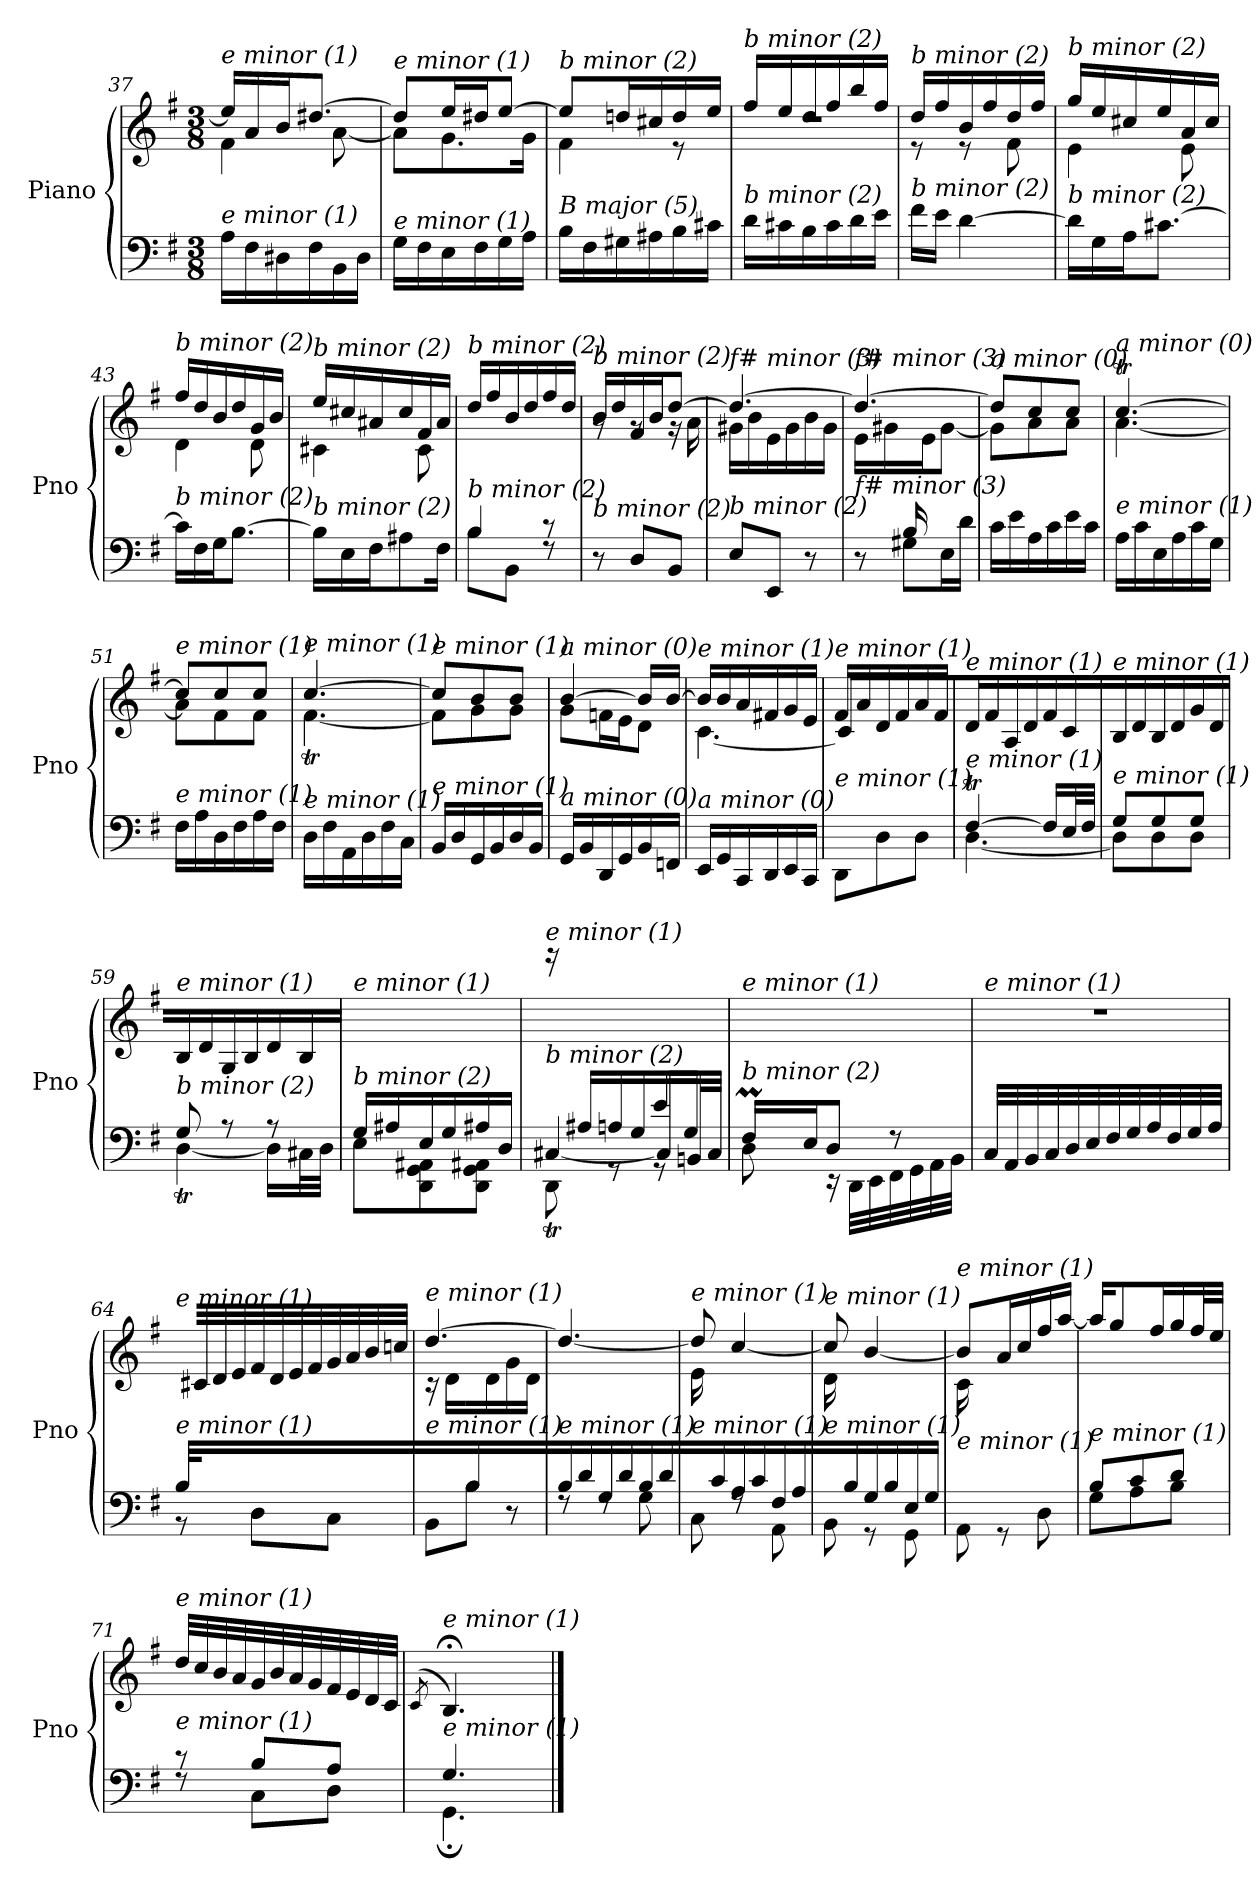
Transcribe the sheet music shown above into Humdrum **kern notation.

**kern	**kern
*part1	*part1
*staff2	*staff1
*I"Piano	*
*I'Pno	*
!!LO:LB:g=z
*clefF4	*clefG2
*k[f#]	*k[f#]
*M3/8	*M3/8
=37	=37
*	*^
!	!LO:TX:i:t=e minor (1)	!
!LO:TX:i:t=e minor (1)	!	!
16A\LL	16ee/LL]	4f#\
16F#\	16a/	.
16D#X\	16b/J	.
16F#\	[8.dd#X/J	.
16BB\	.	[8a\
16D#\JJ	.	.
=38	=38	=38
!	!LO:TX:i:t=e minor (1)	!
!LO:TX:i:t=e minor (1)	!	!
16G\LL	8dd#/L]	8a\L]
16F#\	.	.
16E\	16ee/L	8.g\
16F#\	16dd#X/J	.
16G\	[8ee/J	.
16A\JJ	.	16g\Jk
=39	=39	=39
!	!LO:TX:i:t=b minor (2)	!
!LO:TX:i:t=B major (5)	!	!
16B\LL	8ee/L]	4f#\
16F#\	.	.
16G#X\	16ddn/L	.
16A#X\	16cc#X/	.
16B\	16dd/	8r
16c#X\JJ	16ee/JJ	.
=40	=40	=40
!	!LO:TX:i:t=b minor (2)	!
!LO:TX:i:t=b minor (2)	!	!
16d\LL	16ff#/LL	4.rdd
16c#X\	16ee/	.
16B\	16dd/	.
16c#\	16ff#/	.
16d\	16bb/	.
16e\JJ	16ff#/JJ	.
=41	=41	=41
!	!LO:TX:i:t=b minor (2)	!
!LO:TX:i:t=b minor (2)	!	!
16f#\LL	16dd/LL	8r
16e\JJ	16ff#/	.
[4d\	16b/	8r
.	16ff#/	.
.	16dd/	8f#\
.	16ff#/JJ	.
=42	=42	=42
!	!LO:TX:i:t=b minor (2)	!
!LO:TX:i:t=b minor (2)	!	!
16d\LL]	16gg/LL	4e\
16G\	16ee/	.
16A\J	16cc#X/	.
[8.c#X\J	16ee/	.
.	16a/	8e\
.	16cc#/JJ	.
!!LO:LB:g=z	!!
=43	=43	=43
!	!LO:TX:i:t=b minor (2)	!
!LO:TX:i:t=b minor (2)	!	!
16c#\LL]	16ff#/LL	4d\
16F#\	16dd/	.
16G\J	16b/	.
[8.B\J	16dd/	.
.	16g/	8d\
.	16b/JJ	.
=44	=44	=44
!	!LO:TX:i:t=b minor (2)	!
!LO:TX:i:t=b minor (2)	!	!
16B\LL]	16ee/LL	4c#X\
16E\	16cc#X/	.
16F#\J	16a#X/	.
8A#X\	16cc#/	.
.	16f#/	8c#\
16F#\Jk	16a#/JJ	.
*	*v	*v
=45	=45
*^	*
!	!	!LO:TX:i:t=b minor (2)
!LO:TX:i:t=b minor (2)	!	!
4B/	8B\L	16dd/LL
.	.	16ff#/
.	8BB\J	16b/
.	.	16dd/
8r	8rF	16ff#/
.	.	16dd/JJ
*v	*v	*
=46	=46
*	*^
!	!LO:TX:i:t=b minor (2)	!
!LO:TX:i:t=b minor (2)	!	!
8r	16b/LL	8rg
.	16dd/	.
8D/L	16f#/	8rg
.	16b/J	.
8BB/J	[8dd/J	16r
.	.	16a\
=47	=47	=47
!	!LO:TX:i:t=f# minor (3)	!
!LO:TX:i:t=b minor (2)	!	!
8E/L	4.dd/_	16g#X\LL
.	.	16b\
8EE/J	.	16e\
.	.	16g#\
8r	.	16b\
.	.	16g#\JJ
=48	=48	=48
*^	*	*
!	!	!LO:TX:i:t=f# minor (3)	!
!LO:TX:i:t=f# minor (3)	!	!	!
8ryy	8r	4.dd/_	16e\LL
.	.	.	16g#X\
16B/	8G#X\L	.	16ryy
8.ryy	.	.	16e\J
.	16E\L	.	[8g#\J
.	16d\JJ	.	.
!!LO:LB:g=z	!!
=49	=49	=49	=49
!	!	!LO:TX:i:t=a minor (0)	!
!LO:TX:i:t=c# minor (4)	!	!	!
*v	*v	*	*
16c\LL	8dd/L]	8g#\L]
16e\	.	.
16A\	8cc/	8a\
16c\	.	.
16e\	8cc/J	8a\J
16c\JJ	.	.
=50	=50	=50
!	!LO:TX:i:t=a minor (0)	!
!LO:TX:i:t=e minor (1)	!	!
16A\LL	[4.ccT/	[4.a\
16c\	.	.
16E\	.	.
16A\	.	.
16c\	.	.
16G\JJ	.	.
=51	=51	=51
!	!LO:TX:i:t=e minor (1)	!
!LO:TX:i:t=e minor (1)	!	!
16F#\LL	8cc/L]	8a\L]
16A\	.	.
16D\	8cc/	8f#\
16F#\	.	.
16A\	8cc/J	8f#\J
16F#\JJ	.	.
=52	=52	=52
!	!LO:TX:i:t=e minor (1)	!
!LO:TX:i:t=e minor (1)	!	!
16D\LL	[4.cc/	[4.f#t\
16F#\	.	.
16AA\	.	.
16D\	.	.
16F#\	.	.
16C\JJ	.	.
=53	=53	=53
!	!LO:TX:i:t=e minor (1)	!
!LO:TX:i:t=e minor (1)	!	!
16BB/LL	8cc/L]	8f#\L]
16D/	.	.
16GG/	8b/	8g\
16BB/	.	.
16D/	8b/J	8g\J
16BB/JJ	.	.
=54	=54	=54
!	!LO:TX:i:t=a minor (0)	!
!LO:TX:i:t=a minor (0)	!	!
16GG/LL	[4b/	8g\L
16BB/	.	.
16DD/	.	16fn\L
16GG/	.	16e\J
16BB/	16b/LL]	8d\J
16FFn/JJ	[16b/JJ	.
!!LO:LB:g=z	!!
=55	=55	=55
!	!LO:TX:i:t=e minor (1)	!
!LO:TX:i:t=a minor (0)	!	!
16EE/LL	16b/LL]	[4.c\
16GG/	16b/	.
16CC/	16a/	.
16DD/	16f#X/	.
16EE/	16g/	.
16CC/JJ	16e/JJ	.
=56	=56	=56
*^	*	*
!	!	!LO:TX:i:t=e minor (1)	!
!LO:TX:i:t=e minor (1)	!	!	!
8ryy	8DD\L	16f#/LL	8c\L]
.	.	16a/	.
8F#/	8D\	16d/	4ryy
.	.	16f#/	.
8F#/J	8D\J	16a/	.
.	.	16f#/JJ	.
*	*	*v	*v
=57	=57	=57
!	!	!LO:TX:i:t=e minor (1)
!LO:TX:i:t=e minor (1)	!	!
[4F#t/	[4.D\	16d/LL
.	.	16f#/
.	.	16A/
.	.	16d/
16F#/LL]	.	16f#/
32E/L	.	16c/JJ
32F#/JJJ	.	.
=58	=58	=58
!	!	!LO:TX:i:t=e minor (1)
!LO:TX:i:t=e minor (1)	!	!
8G/L	8D\L]	16B/LL
.	.	16d/
8G/	8D\	16B/
.	.	16d/
8G/J	8D\J	16g/
.	.	16d/JJ
=59	=59	=59
!	!	!LO:TX:i:t=e minor (1)
!LO:TX:i:t=b minor (2)	!	!
8G/	[4DT\	16B/LL
.	.	16d/
8r	.	16G/
.	.	16B/
8r	16D\LL]	16d/
.	32C#X\L	16B/JJ
.	32D\JJJ	.
=60	=60	=60
!	!	!LO:TX:i:t=e minor (1)
!LO:TX:i:t=b minor (2)	!	!
16G/LL	8E\L	4.ryy
16A#Xi/	.	.
16E/	8DD\ 8GG\ 8AA#Xi\	.
16G/	.	.
16A#Xi/	8DD\ 8GG\ 8AA#Xi\J	.
16D/JJ	.	.
!!LO:LB:g=z
=61	=61	=61
*	*^	*
!	!	!	!LO:TX:i:t=e minor (1)
!LO:TX:i:t=b minor (2)	!	!	!
16ryy	[4C#Xt/	8DD\	16rggg
16A#Xi/LL	.	.	4ryy
16A/	.	8rGG	.
16G/	.	.	.
16e/	16C#/LL]	8rGG	.
16G/JJ	32BBn/L	.	16ryy
.	32C#/JJJ	.	.
=62	=62	=62	=62
*	*	*	*^
!	!	!	!LO:TX:i:t=e minor (1)	!
!LO:TX:i:t=b minor (2)	!	!	!	!
16F#m/LL	8D\	64F#!yy	4.ryy	16ryy
.	.	64G!yy	.	.
.	.	32F#!yy	.	.
16E/J	.	4ryy	.	4ryy
8D/J	16r	.	.	.
.	32DD\LLL	.	.	.
.	32EE\	.	.	.
8r	32FF#\	.	.	.
.	32GG\	.	.	.
.	32AA\	16ryy	.	16ryy
.	32BB\JJJ	.	.	.
*	*v	*v	*	*
*	*	*v	*v
=63	=63	=63
!	!	!LO:TX:i:t=e minor (1)
!LO:TX:i:t=e minor (1)	!	!
*v	*v	*
32C/LLL	4.r
32AA/	.
32BB/	.
32C/	.
32D/	.
32E/	.
32F#/	.
32G/	.
32A/	.
32F#/	.
32G/	.
32A/JJJ	.
=64	=64
*^	*
!	!	!LO:TX:i:t=e minor (1)
!LO:TX:i:t=e minor (1)	!	!
32B/LLL	8rBB	32ryy
4ryy	.	32c#X/
.	.	32d/
.	.	32e/
.	8D\L	32f#/
.	.	32d/
.	.	32e/
.	.	32f#/
.	8C\J	32g/
16.ryy	.	32a/
.	.	32b/
.	.	32ccn/JJJ
=65	=65	=65
*	*	*^
!	!	!LO:TX:i:t=e minor (1)	!
!LO:TX:i:t=e minor (1)	!	!	!
8ryy	8BB\L	[4.dd/	16r
.	.	.	16d\LL
16B/	8B\J	.	16ryy
8.ryy	.	.	16d\
.	8r	.	16g\
.	.	.	16d\JJ
!!LO:PB:g=z
=66	=66	=66	=66
!	!	!LO:TX:i:t=e minor (1)	!
!LO:TX:i:t=e minor (1)	!	!	!
*	*	*v	*v
16B/LL	8rF	4.dd/_
16d/	.	.
16G/	8rF	.
16d/	.	.
16B/	8G\	.
16d/JJ	.	.
=67	=67	=67
*	*	*^
!	!	!LO:TX:i:t=e minor (1)	!
!LO:TX:i:t=e minor (1)	!	!	!
16ryy	8C\	8dd/]	16e\LL
16c/	.	.	4ryy
16A/	8rF	[4cc/	.
16c/	.	.	.
16F#/	8AA\	.	.
16A/JJ	.	.	16ryy
=68	=68	=68	=68
!	!	!LO:TX:i:t=e minor (1)	!
!LO:TX:i:t=e minor (1)	!	!	!
16ryy	8BB\	8cc/]	16d\LL
16B/	.	.	4ryy
16G/	8r	[4b/	.
16B/	.	.	.
16E/	8GG\	.	.
16G/JJ	.	.	16ryy
=69	=69	=69	=69
!	!	!LO:TX:i:t=e minor (1)	!
!LO:TX:i:t=e minor (1)	!	!	!
16ryy	8AA\	8b/L]	16c\LL
16A/	.	.	4ryy
16F#/	8r	16a/L	.
16A/	.	16cc/	.
16D/	8D\	16ff#/	.
16F#/JJ	.	[16aa/JJ	16ryy
=70	=70	=70	=70
!	!	!LO:TX:i:t=e minor (1)	!
!LO:TX:i:t=e minor (1)	!	!	!
*	*	*v	*v
8B/L	8G\L	16aa/KL]
.	.	8gg/
8c/	8A\	.
.	.	16ff#/L
8d/J	8B\J	16gg/
.	.	32ff#/L
.	.	32ee/JJJ
=71	=71	=71
!	!	!LO:TX:i:t=e minor (1)
!LO:TX:i:t=e minor (1)	!	!
8r	8rF	32dd/LLL
.	.	32cc/
.	.	32b/
.	.	32a/
8B/L	8C\L	32g/
.	.	32b/
.	.	32a/
.	.	32g/
8A/J	8D\J	32f#/
.	.	32e/
.	.	32d/
.	.	32c/JJJ
=72	=72	=72
.	.	(8qc/
*	*	*^
!	!	!LO:TX:i:t=e minor (1)	!
!LO:TX:i:t=e minor (1)	!	!	!
4.G/	4.GG;\	4.B;</)	8c!yy
.	.	.	4B!yy
*v	*v	*	*
*	*v	*v
==	==
*-	*-
